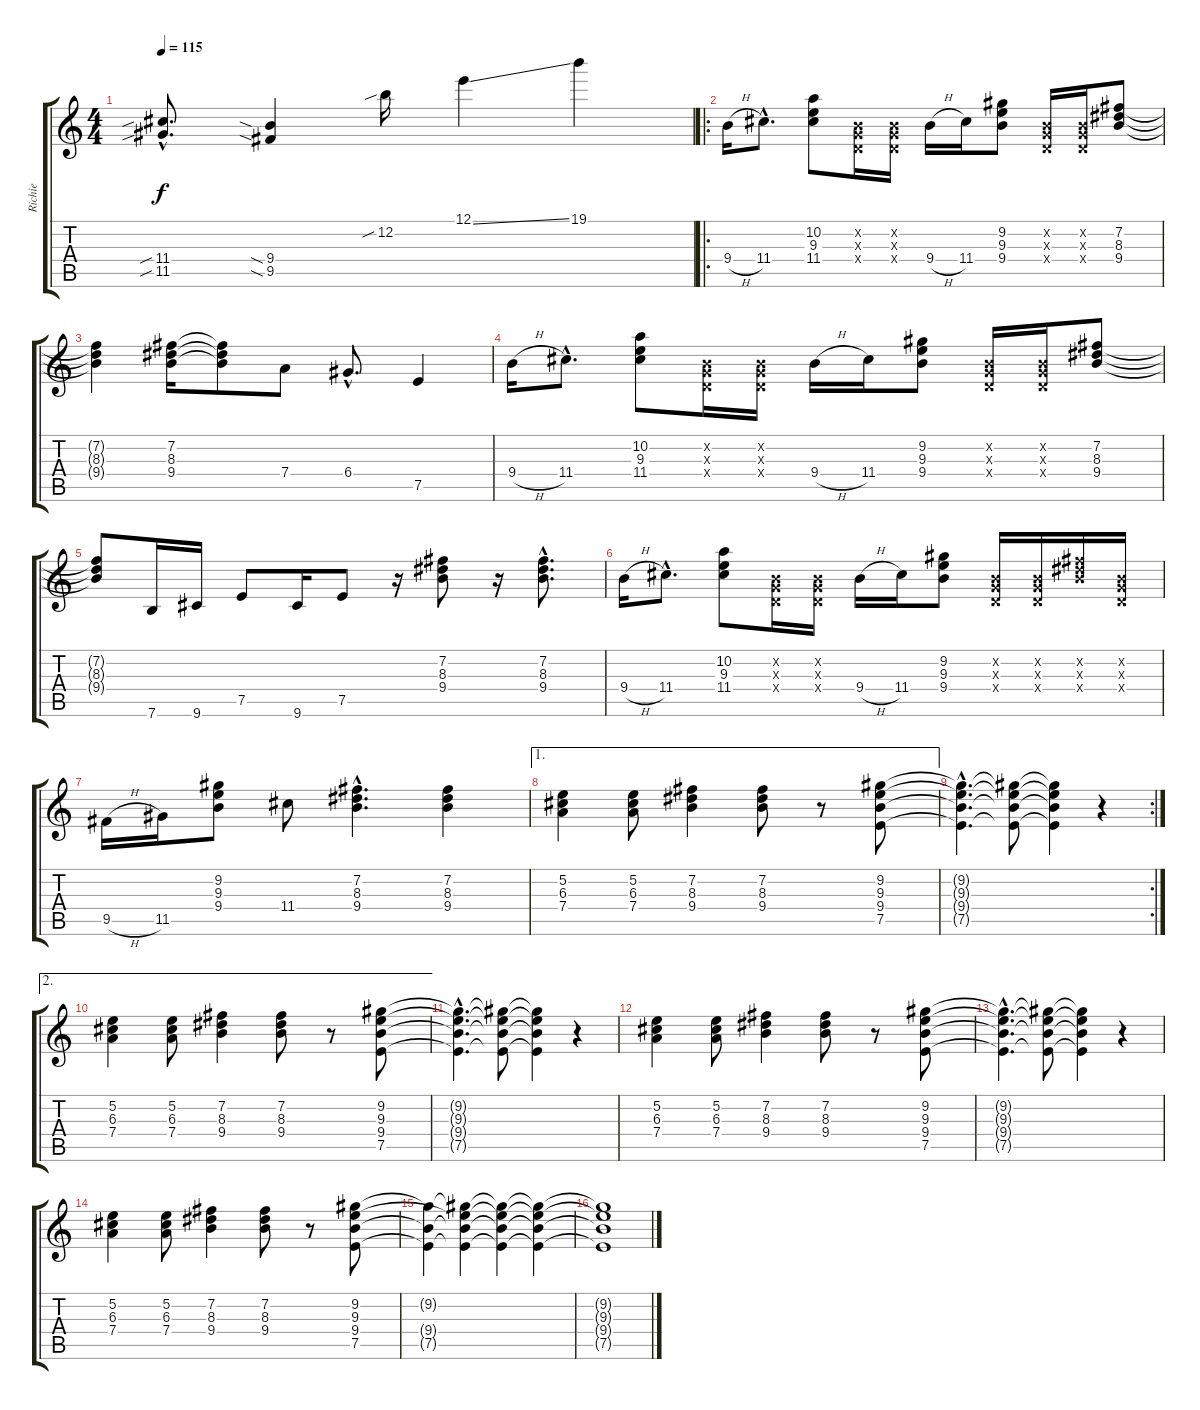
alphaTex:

\track ("Richie" "Richie") {instrument overdrivenguitar}
\staff {score tabs}
\tuning (E4 B3 G3 D3 A2 E2) {hide}
\ts (4 4)
\tempo 115
\clef g2
\ks c
(11.4{sib hac} 11.5{sib hac}).8{d dy f} (9.4{sia} 9.5{sia}).4 12.2{sib}.16 12.1{ss}.4 19.1.4 |
\ro
9.4{h}.16 11.4{hac}.8{d} (10.2 9.3 11.4).8 (0.2{x} 0.3{x} 0.4{x}).16 (0.2{x} 0.3{x} 0.4{x}).16 9.4{h}.16 11.4.16 (9.2 9.3 9.4).8 (0.2{x} 0.3{x} 0.4{x}).16 (0.2{x} 0.3{x} 0.4{x}).16 (7.2 8.3 9.4).8 |
(7.2{t} 8.3{t} 9.4{t}).4 (7.2 8.3 9.4).16 (7.2{t} 8.3{t} 9.4{t}).8 7.4.8 6.4{hac}.8{d} 7.5.4 |
9.4{h}.16 11.4{hac}.8{d} (10.2 9.3 11.4).8 (0.2{x} 0.3{x} 0.4{x}).16 (0.2{x} 0.3{x} 0.4{x}).16 9.4{h}.16 11.4.16 (9.2 9.3 9.4).8 (0.2{x} 0.3{x} 0.4{x}).16 (0.2{x} 0.3{x} 0.4{x}).16 (7.2 8.3 9.4).8 |
(7.2{t} 8.3{t} 9.4{t}).8 7.6.16 9.6.16 7.5.8 9.6.16 7.5.8 r.16 (7.2 8.3 9.4).8 r.16 (7.2{hac} 8.3{hac} 9.4{hac}).8{d} |
9.4{h}.16 11.4{hac}.8{d} (10.2 9.3 11.4).8 (0.2{x} 0.3{x} 0.4{x}).16 (0.2{x} 0.3{x} 0.4{x}).16 9.4{h}.16 11.4.16 (9.2 9.3 9.4).8 (0.2{x} 0.3{x} 0.4{x}).16 (0.2{x} 0.3{x} 0.4{x}).16 (7.2{x} 8.3{x} 9.4{x}).16 (0.2{x} 0.3{x} 0.4{x}).16 |
9.5{h}.16 11.5.16 (9.2 9.3 9.4).8 11.4.8 (7.2{hac} 8.3{hac} 9.4{hac}).4{d} (7.2 8.3 9.4).4 |
\ae 1
(5.2 6.3 7.4).4 (5.2 6.3 7.4).8 (7.2 8.3 9.4).4 (7.2 8.3 9.4).8 r.8 (9.2 9.3 9.4 7.5).8 |
\rc 2
(9.2{hac t} 9.3{hac t} 9.4{hac t} 7.5{hac t}).4{d} (9.2{t} 9.3{t} 9.4{t} 7.5{t}).8 (9.2{t} 9.3{t} 9.4{t} 7.5{t}).4 r.4 |
\ae 2
(5.2 6.3 7.4).4 (5.2 6.3 7.4).8 (7.2 8.3 9.4).4 (7.2 8.3 9.4).8 r.8 (9.2 9.3 9.4 7.5).8 |
(9.2{hac t} 9.3{hac t} 9.4{hac t} 7.5{hac t}).4{d} (9.2{t} 9.3{t} 9.4{t} 7.5{t}).8 (9.2{t} 9.3{t} 9.4{t} 7.5{t}).4 r.4 |
(5.2 6.3 7.4).4 (5.2 6.3 7.4).8 (7.2 8.3 9.4).4 (7.2 8.3 9.4).8 r.8 (9.2 9.3 9.4 7.5).8 |
(9.2{hac t} 9.3{hac t} 9.4{hac t} 7.5{hac t}).4{d} (9.2{t} 9.3{t} 9.4{t} 7.5{t}).8 (9.2{t} 9.3{t} 9.4{t} 7.5{t}).4 r.4 |
(5.2 6.3 7.4).4 (5.2 6.3 7.4).8 (7.2 8.3 9.4).4 (7.2 8.3 9.4).8 r.8 (9.2 9.3 9.4 7.5).8 |
(9.2{t} 9.4{t} 7.5{t}).4 (9.2{t} 9.3{t} 9.4{t} 7.5{t}).4 (9.2{t} 9.3{t} 9.4{t} 7.5{t}).4 (9.2{t} 9.3{t} 9.4{t} 7.5{t}).4 |
(9.2{t} 9.3{t} 9.4{t} 7.5{t}).1
